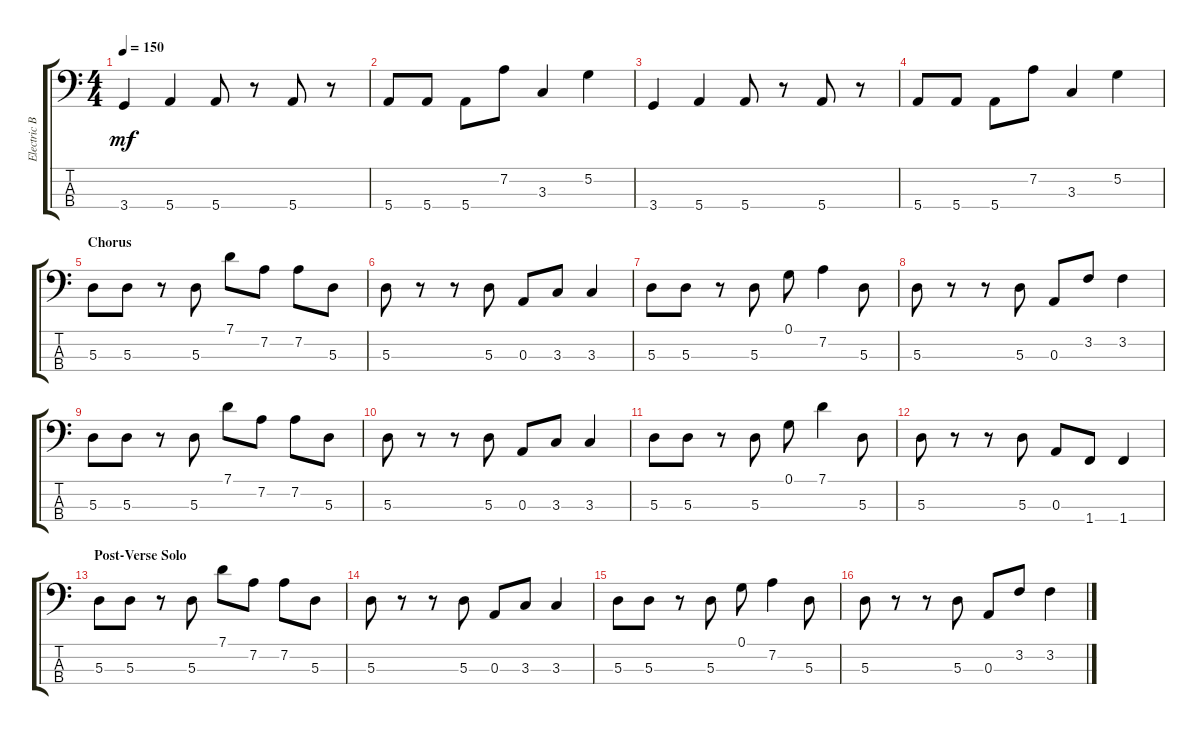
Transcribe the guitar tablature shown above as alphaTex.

\track ("Electric Bass" "Electric B") {instrument electricbassfinger}
\staff {score tabs}
\tuning (G2 D2 A1 E1) {hide}
\ts (4 4)
\tempo 150
\clef f4
\ks c
3.4.4{dy mf} 5.4.4 5.4.8 r.8 5.4.8 r.8 |
5.4.8 5.4.8 5.4.8 7.2.8 3.3.4 5.2.4 |
3.4.4 5.4.4 5.4.8 r.8 5.4.8 r.8 |
5.4.8 5.4.8 5.4.8 7.2.8 3.3.4 5.2.4 |
\section ("" "Chorus")
5.3.8 5.3.8 r.8 5.3.8 7.1.8 7.2.8 7.2.8 5.3.8 |
5.3.8 r.8 r.8 5.3.8 0.3.8 3.3.8 3.3.4 |
5.3.8 5.3.8 r.8 5.3.8 0.1.8 7.2.4 5.3.8 |
5.3.8 r.8 r.8 5.3.8 0.3.8 3.2.8 3.2.4 |
5.3.8 5.3.8 r.8 5.3.8 7.1.8 7.2.8 7.2.8 5.3.8 |
5.3.8 r.8 r.8 5.3.8 0.3.8 3.3.8 3.3.4 |
5.3.8 5.3.8 r.8 5.3.8 0.1.8 7.1.4 5.3.8 |
5.3.8 r.8 r.8 5.3.8 0.3.8 1.4.8 1.4.4 |
\section ("" "Post-Verse Solo")
5.3.8 5.3.8 r.8 5.3.8 7.1.8 7.2.8 7.2.8 5.3.8 |
5.3.8 r.8 r.8 5.3.8 0.3.8 3.3.8 3.3.4 |
5.3.8 5.3.8 r.8 5.3.8 0.1.8 7.2.4 5.3.8 |
5.3.8 r.8 r.8 5.3.8 0.3.8 3.2.8 3.2.4
